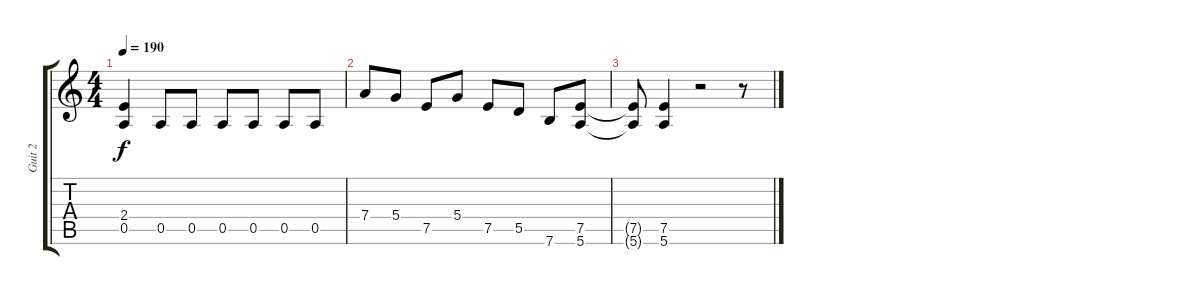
\track ("Guit 2" "Guit 2") {instrument distortionguitar}
\staff {score tabs}
\tuning (E4 B3 G3 D3 A2 E2) {hide}
\ts (4 4)
\tempo 190
\clef g2
\ks c
(2.4 0.5).4{dy f} 0.5.8 0.5.8 0.5.8 0.5.8 0.5.8 0.5.8 |
7.4.8 5.4.8 7.5.8 5.4.8 7.5.8 5.5.8 7.6.8 (7.5 5.6).8 |
(7.5{t} 5.6{t}).8 (7.5 5.6).4 r.2 r.8
